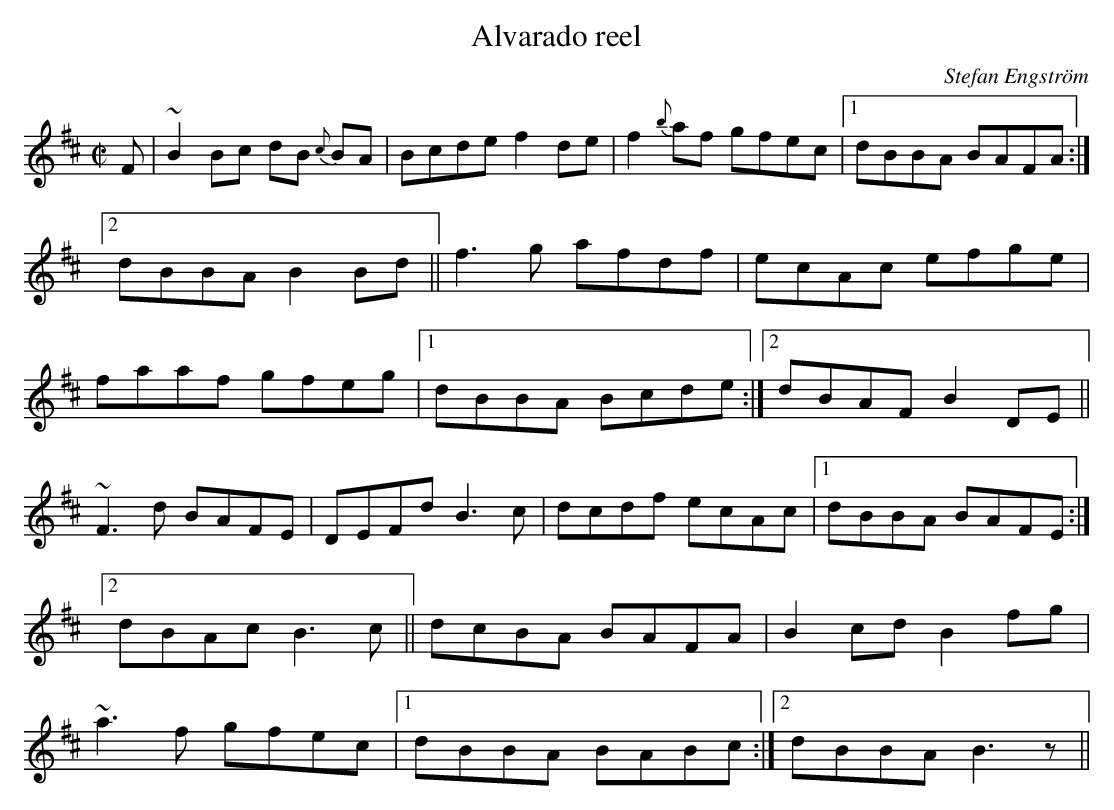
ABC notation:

X:1
T:Alvarado reel
M:C|
C:Stefan Engström
K:Bmin
F|~B2Bc dB {c}BA|Bcde f2de|f2 {b}af gfec|1 dBBA BAFA:|2dBBA B2Bd||\
f3g afdf|ecAc efge|faaf gfeg|1 dBBA Bcde:|2 dBAF B2 DE||\
~F3d BAFE|DEFd B3c|dcdf ecAc|1dBBA BAFE:|2 dBAc B3c||\
dcBA BAFA|B2cd B2fg|~a3f gfec|1 dBBA BABc:|2 dBBA B3 z||
